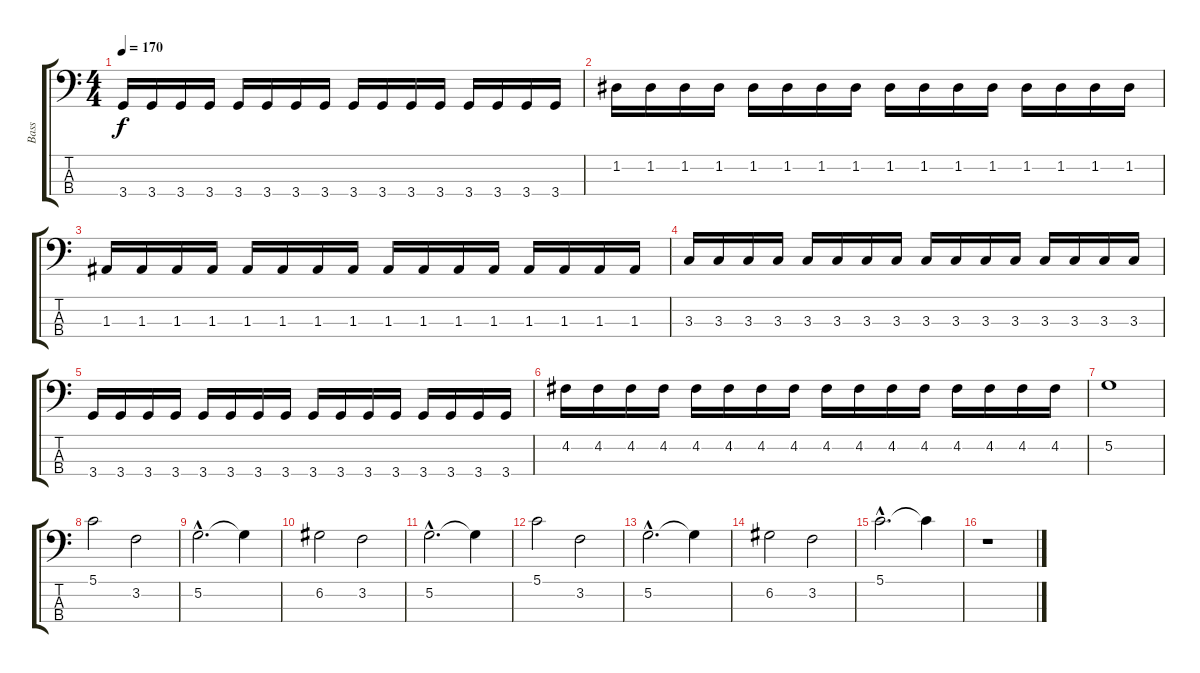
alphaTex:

\track ("Bass" "Bass") {instrument electricbassfinger}
\staff {score tabs}
\tuning (G2 D2 A1 E1) {hide}
\ts (4 4)
\tempo 170
\clef f4
\ks c
3.4.16{dy f} 3.4.16 3.4.16 3.4.16 3.4.16 3.4.16 3.4.16 3.4.16 3.4.16 3.4.16 3.4.16 3.4.16 3.4.16 3.4.16 3.4.16 3.4.16 |
1.2.16 1.2.16 1.2.16 1.2.16 1.2.16 1.2.16 1.2.16 1.2.16 1.2.16 1.2.16 1.2.16 1.2.16 1.2.16 1.2.16 1.2.16 1.2.16 |
1.3.16 1.3.16 1.3.16 1.3.16 1.3.16 1.3.16 1.3.16 1.3.16 1.3.16 1.3.16 1.3.16 1.3.16 1.3.16 1.3.16 1.3.16 1.3.16 |
3.3.16 3.3.16 3.3.16 3.3.16 3.3.16 3.3.16 3.3.16 3.3.16 3.3.16 3.3.16 3.3.16 3.3.16 3.3.16 3.3.16 3.3.16 3.3.16 |
3.4.16 3.4.16 3.4.16 3.4.16 3.4.16 3.4.16 3.4.16 3.4.16 3.4.16 3.4.16 3.4.16 3.4.16 3.4.16 3.4.16 3.4.16 3.4.16 |
4.2.16 4.2.16 4.2.16 4.2.16 4.2.16 4.2.16 4.2.16 4.2.16 4.2.16 4.2.16 4.2.16 4.2.16 4.2.16 4.2.16 4.2.16 4.2.16 |
5.2.1 |
5.1.2 3.2.2 |
5.2{hac}.2{d} 5.2{t}.4 |
6.2.2 3.2.2 |
5.2{hac}.2{d} 5.2{t}.4 |
5.1.2 3.2.2 |
5.2{hac}.2{d} 5.2{t}.4 |
6.2.2 3.2.2 |
5.1{hac}.2{d} 5.1{t}.4 |
r.1
